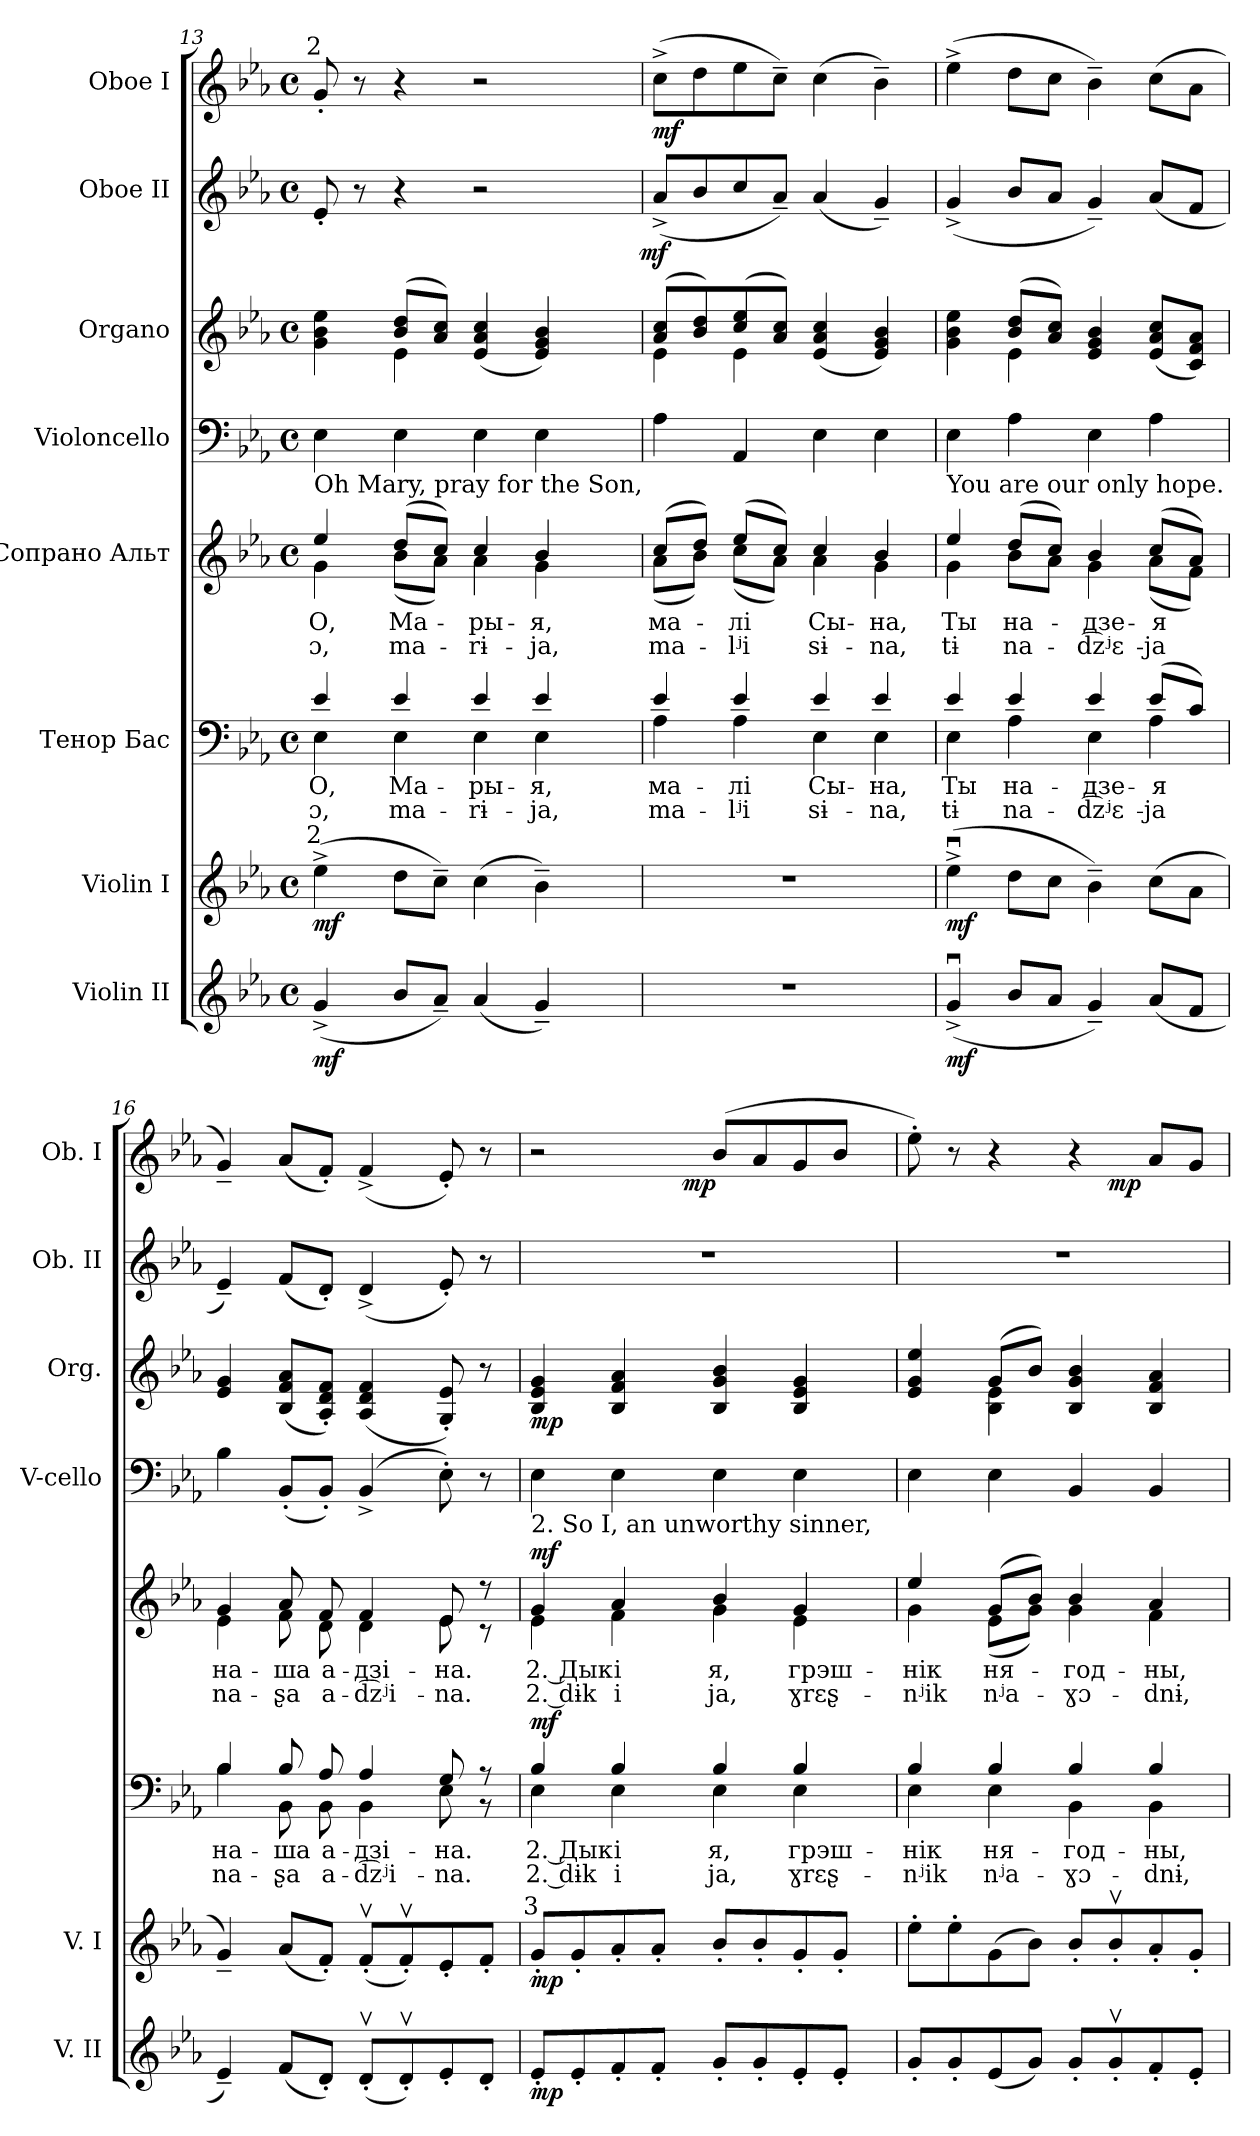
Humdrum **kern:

**kern	**dynam	**kern	**dynam	**kern	**text	**text	**dynam	**kern	**text	**text	**dynam	**kern	**kern	**dynam	**kern	**dynam	**kern	**dynam
*part8	*part8	*part7	*part7	*part6	*part6	*part6	*part6	*part5	*part5	*part5	*part5	*part4	*part3	*part3	*part2	*part2	*part1	*part1
*staff8	*staff8	*staff7	*staff7	*staff6	*staff6	*staff6	*staff6	*staff5	*staff5	*staff5	*staff5	*staff4	*staff3	*staff3	*staff2	*staff2	*staff1	*staff1
*I"Violin II	*	*I"Violin I	*	*I"Тенор Бас	*	*	*	*I"Сопрано Альт	*	*	*	*I"Violoncello	*I"Organo	*	*I"Oboe II	*	*I"Oboe I	*
*I'V. II	*	*I'V. I	*	*	*	*	*	*	*	*	*	*I'V-cello	*I'Org.	*	*I'Ob. II	*	*I'Ob. I	*
!!LO:LB:g=z
*clefG2	*	*clefG2	*	*clefF4	*	*	*	*clefG2	*	*	*	*clefF4	*clefG2	*	*clefG2	*	*clefG2	*
*k[b-e-a-]	*	*k[b-e-a-]	*	*k[b-e-a-]	*	*	*	*k[b-e-a-]	*	*	*	*k[b-e-a-]	*k[b-e-a-]	*	*k[b-e-a-]	*	*k[b-e-a-]	*
*E-:	*	*E-:	*	*E-:	*	*	*	*E-:	*	*	*	*E-:	*E-:	*	*E-:	*	*E-:	*
*M4/4	*	*M4/4	*	*M4/4	*	*	*	*M4/4	*	*	*	*M4/4	*M4/4	*	*M4/4	*	*M4/4	*
*met(c)	*	*met(c)	*	*met(c)	*	*	*	*met(c)	*	*	*	*met(c)	*met(c)	*	*met(c)	*	*met(c)	*
=13	=13	=13	=13	=13	=13	=13	=13	=13	=13	=13	=13	=13	=13	=13	=13	=13	=13	=13
!	!	!	!	!	!LO:LY:b:color=#000000	!LO:LY:b:color=#000000	!	!	!	!	!	!	!	!	!	!	!	!
*	*	*	*	*^	*	*	*	*	*	*	*	*	*	*	*	*	*	*
!	!	!	!	!	!	!LO:LY:b:color=#000000	!	!	!	!	!	!	!	!	!	!	!	!	!
!	!	!	!	!	!	!	!	!	!	!LO:LY:b:color=#000000	!LO:LY:b:color=#000000	!	!	!	!	!	!	!	!
*	*	*	*	*	*	*	*	*	*^	*	*	*	*	*	*	*	*	*	*
!	!	!	!	!	!	!	!	!	!	!	!	!	!	!	!	!	!	!	!LO:TX:a:cj:t=2	!
!	!	!	!	!	!	!	!	!	!LO:TX:a:t=Oh Mary, pray for the Son,	!	!	!	!	!	!	!	!	!	!	!
!	!	!LO:TX:a:cj:t=2	!	!	!	!	!	!	!	!	!	!	!	!	!	!	!	!	!	!
!	!	!	!	!	!	!	!	!	!	!	!LO:LY:b:color=#000000	!	!	!	!	!	!	!	!	!
*	*	*	*	*	*	*	*	*	*	*	*	*	*	*	*^	*	*^	*	*	*
(4g^i/	mf	(4ee-^i\	mf	4e-i/	4E-i\	О,	ɔ,	.	4ee-i/	4gi\	О,	ɔ,	.	4E-i\	4gi\ 4b-i 4ee-i	4ryy	.	8e-'i/	2ryy	.	8g'i/	.
.	.	.	.	.	.	.	.	.	.	.	.	.	.	.	.	.	.	8r	.	.	8r	.
!	!	!	!	!	!	!LO:LY:b:color=#000000	!LO:LY:b:color=#000000	!	!	!	!	!	!	!	!	!	!	!	!	!	!	!
!	!	!	!	!	!	!LO:LY:b:color=#000000	!	!	!	!	!	!	!	!	!	!	!	!	!	!	!	!
!	!	!	!	!	!	!	!	!	!	!	!LO:LY:b:color=#000000	!LO:LY:b:color=#000000	!	!	!	!	!	!	!	!	!	!
!	!	!	!	!	!	!	!	!	!	!	!LO:LY:b:color=#000000	!	!	!	!	!	!	!	!	!	!	!
8b-i/L	.	8ddi\L	.	4e-i/	4E-i\	Ма-	ma-	.	(8ddi/L	(8b-i\L	Ма-	ma-	.	4E-i\	(8b-i/ 8ddiL	4e-i\	.	4r	.	.	4r	.
8a-~i/J)	.	8cc~i\J)	.	.	.	.	.	.	8cci/J)	8a-i\J)	.	.	.	.	8a-i/ 8cciJ)	.	.	.	.	.	.	.
!	!	!	!	!	!	!LO:LY:b:color=#000000	!LO:LY:b:color=#000000	!	!	!	!	!	!	!	!	!	!	!	!	!	!	!
!	!	!	!	!	!	!LO:LY:b:color=#000000	!	!	!	!	!	!	!	!	!	!	!	!	!	!	!	!
!	!	!	!	!	!	!	!	!	!	!	!LO:LY:b:color=#000000	!LO:LY:b:color=#000000	!	!	!	!	!	!	!	!	!	!
!	!	!	!	!	!	!	!	!	!	!	!LO:LY:b:color=#000000	!	!	!	!	!	!	!	!	!	!	!
(4a-i/	.	(4cci\	.	4e-i/	4E-i\	-ры-	-rɨ-	.	4cci/	4a-i\	-ры-	-rɨ-	.	4E-i\	(4e-i/ 4a-i 4cci	2ryy	.	2r	4ryy	.	2r	.
!	!	!	!	!	!	!LO:LY:b:color=#000000	!LO:LY:b:color=#000000	!	!	!	!	!	!	!	!	!	!	!	!	!	!	!
!	!	!	!	!	!	!LO:LY:b:color=#000000	!	!	!	!	!	!	!	!	!	!	!	!	!	!	!	!
!	!	!	!	!	!	!	!	!	!	!	!LO:LY:b:color=#000000	!LO:LY:b:color=#000000	!	!	!	!	!	!	!	!	!	!
!	!	!	!	!	!	!	!	!	!	!	!LO:LY:b:color=#000000	!	!	!	!	!	!	!	!	!	!	!
4g~i/)	.	4b-~i\)	.	4e-i/	4E-i\	-я,	-ja,	.	4b-i/	4gi\	-я,	-ja,	.	4E-i\	4e-i/ 4gi 4b-i)	.	.	.	8ryy	.	.	.
.	.	.	.	.	.	.	.	.	.	.	.	.	.	.	.	.	.	.	16ryy	.	.	.
.	.	.	.	.	.	.	.	.	.	.	.	.	.	.	.	.	.	.	32ryy	.	.	.
.	.	.	.	.	.	.	.	.	.	.	.	.	.	.	.	.	.	.	64ryy	.	.	.
.	.	.	.	.	.	.	.	.	.	.	.	.	.	.	.	.	.	.	128...ryy	.	.	.
.	.	.	.	.	.	.	.	.	.	.	.	.	.	.	.	.	.	.	1024ryy	mf	.	.
*	*	*	*	*	*	*	*	*	*	*	*	*	*	*	*	*	*	*v	*v	*	*	*
=14	=14	=14	=14	=14	=14	=14	=14	=14	=14	=14	=14	=14	=14	=14	=14	=14	=14	=14	=14	=14	=14
*	*	*	*	*	*	*	*	*	*	*	*	*	*	*	*	*	*	*^	*	*	*
!	!	!	!	!	!	!LO:LY:b:color=#000000	!LO:LY:b:color=#000000	!	!	!	!	!	!	!	!	!	!	!	!	!	!	!
*	*	*	*	*	*	*	*	*	*	*	*	*	*	*	*	*	*	*v	*v	*	*	*
*	*	*	*	*	*	*	*	*	*	*	*	*	*	*	*	*	*	*^	*	*	*
!	!	!	!	!	!	!LO:LY:b:color=#000000	!	!	!	!	!	!	!	!	!	!	!	!	!	!	!	!
*	*	*	*	*	*	*	*	*	*	*	*	*	*	*	*	*	*	*v	*v	*	*	*
*	*	*	*	*	*	*	*	*	*	*	*	*	*	*	*	*	*	*^	*	*	*
!	!	!	!	!	!	!	!	!	!	!	!LO:LY:b:color=#000000	!LO:LY:b:color=#000000	!	!	!	!	!	!	!	!	!	!
*	*	*	*	*	*	*	*	*	*	*	*	*	*	*	*	*	*	*v	*v	*	*	*
*	*	*	*	*	*	*	*	*	*	*	*	*	*	*	*	*	*	*^	*	*	*
!	!	!	!	!	!	!	!	!	!	!	!LO:LY:b:color=#000000	!	!	!	!	!	!	!	!	!	!	!
*	*	*	*	*	*	*	*	*	*	*	*	*	*	*	*	*	*	*v	*v	*	*	*
1r	.	1r	.	4e-i/	4A-i\	ма-	ma-	.	(8cci/L	(8a-i\L	ма-	ma-	.	4A-i\	(8a-i/ 8cciL	4e-i\	.	(8a-^i/L	.	(8cc^i\L	mf
.	.	.	.	.	.	.	.	.	8ddi/J)	8b-i\J)	.	.	.	.	8b-i/ 8ddi)	.	.	8b-i/	.	8ddi\	.
!	!	!	!	!	!	!LO:LY:b:color=#000000	!LO:LY:b:color=#000000	!	!	!	!	!	!	!	!	!	!	!	!	!	!
!	!	!	!	!	!	!LO:LY:b:color=#000000	!	!	!	!	!	!	!	!	!	!	!	!	!	!	!
!	!	!	!	!	!	!	!	!	!	!	!LO:LY:b:color=#000000	!LO:LY:b:color=#000000	!	!	!	!	!	!	!	!	!
!	!	!	!	!	!	!	!	!	!	!	!LO:LY:b:color=#000000	!	!	!	!	!	!	!	!	!	!
.	.	.	.	4e-i/	4A-i\	-лі	-lʲi	.	(8ee-i/L	(8cci\L	-лі	-lʲi	.	4AA-i/	(8cci/ 8ee-i	4e-i\	.	8cci/	.	8ee-i\	.
.	.	.	.	.	.	.	.	.	8cci/J)	8a-i\J)	.	.	.	.	8a-i/ 8cciJ)	.	.	8a-~i/J)	.	8cc~i\J)	.
!	!	!	!	!	!	!LO:LY:b:color=#000000	!LO:LY:b:color=#000000	!	!	!	!	!	!	!	!	!	!	!	!	!	!
!	!	!	!	!	!	!LO:LY:b:color=#000000	!	!	!	!	!	!	!	!	!	!	!	!	!	!	!
!	!	!	!	!	!	!	!	!	!	!	!LO:LY:b:color=#000000	!LO:LY:b:color=#000000	!	!	!	!	!	!	!	!	!
!	!	!	!	!	!	!	!	!	!	!	!LO:LY:b:color=#000000	!	!	!	!	!	!	!	!	!	!
.	.	.	.	4e-i/	4E-i\	Сы-	sɨ-	.	4cci/	4a-i\	Сы-	sɨ-	.	4E-i\	(4e-i/ 4a-i 4cci	2ryy	.	(4a-i/	.	(4cci\	.
!	!	!	!	!	!	!LO:LY:b:color=#000000	!LO:LY:b:color=#000000	!	!	!	!	!	!	!	!	!	!	!	!	!	!
!	!	!	!	!	!	!LO:LY:b:color=#000000	!	!	!	!	!	!	!	!	!	!	!	!	!	!	!
!	!	!	!	!	!	!	!	!	!	!	!LO:LY:b:color=#000000	!LO:LY:b:color=#000000	!	!	!	!	!	!	!	!	!
!	!	!	!	!	!	!	!	!	!	!	!LO:LY:b:color=#000000	!	!	!	!	!	!	!	!	!	!
.	.	.	.	4e-i/	4E-i\	-на,	-na,	.	4b-i/	4gi\	-на,	-na,	.	4E-i\	4e-i/ 4gi 4b-i)	.	.	4g~i/)	.	4b-~i\)	.
=15	=15	=15	=15	=15	=15	=15	=15	=15	=15	=15	=15	=15	=15	=15	=15	=15	=15	=15	=15	=15	=15
!	!	!	!	!	!	!LO:LY:b:color=#000000	!LO:LY:b:color=#000000	!	!	!	!	!	!	!	!	!	!	!	!	!	!
!	!	!	!	!	!	!LO:LY:b:color=#000000	!	!	!	!	!	!	!	!	!	!	!	!	!	!	!
!	!	!	!	!	!	!	!	!	!	!	!LO:LY:b:color=#000000	!LO:LY:b:color=#000000	!	!	!	!	!	!	!	!	!
!	!	!	!	!	!	!	!	!	!LO:TX:a:t=You are our only hope.	!	!	!	!	!	!	!	!	!	!	!	!
!	!	!	!	!	!	!	!	!	!	!	!LO:LY:b:color=#000000	!	!	!	!	!	!	!	!	!	!
(4gu^i/	mf	(4ee-u^i\	mf	4e-i/	4E-i\	Ты	tɨ	.	4ee-i/	4gi\	Ты	tɨ	.	4E-i\	4gi\ 4b-i 4ee-i	4ryy	.	(4g^i/	.	(4ee-^i\	.
!	!	!	!	!	!	!LO:LY:b:color=#000000	!LO:LY:b:color=#000000	!	!	!	!	!	!	!	!	!	!	!	!	!	!
!	!	!	!	!	!	!LO:LY:b:color=#000000	!	!	!	!	!	!	!	!	!	!	!	!	!	!	!
!	!	!	!	!	!	!	!	!	!	!	!LO:LY:b:color=#000000	!LO:LY:b:color=#000000	!	!	!	!	!	!	!	!	!
!	!	!	!	!	!	!	!	!	!	!	!LO:LY:b:color=#000000	!	!	!	!	!	!	!	!	!	!
8b-i/L	.	8ddi\L	.	4e-i/	4A-i\	на-	na-	.	(8ddi/L	8b-i\L	на-	na-	.	4A-i\	(8b-i/ 8ddiL	4e-i\	.	8b-i/L	.	8ddi\L	.
8a-i/J	.	8cci\J	.	.	.	.	.	.	8cci/J)	8a-i\J	.	.	.	.	8a-i/ 8cciJ)	.	.	8a-i/J	.	8cci\J	.
!	!	!	!	!	!	!LO:LY:b:color=#000000	!LO:LY:b:color=#000000	!	!	!	!	!	!	!	!	!	!	!	!	!	!
!	!	!	!	!	!	!LO:LY:b:color=#000000	!	!	!	!	!	!	!	!	!	!	!	!	!	!	!
!	!	!	!	!	!	!	!	!	!	!	!LO:LY:b:color=#000000	!LO:LY:b:color=#000000	!	!	!	!	!	!	!	!	!
!	!	!	!	!	!	!	!	!	!	!	!LO:LY:b:color=#000000	!	!	!	!	!	!	!	!	!	!
4g~i/)	.	4b-~i\)	.	4e-i/	4E-i\	-дзе-	-d͡zʲɛ-	.	4b-i/	4gi\	-дзе-	-d͡zʲɛ-	.	4E-i\	4e-i/ 4gi 4b-i	2ryy	.	4g~i/)	.	4b-~i\)	.
!	!	!	!	!	!	!LO:LY:b:color=#000000	!LO:LY:b:color=#000000	!	!	!	!	!	!	!	!	!	!	!	!	!	!
!	!	!	!	!	!	!LO:LY:b:color=#000000	!	!	!	!	!	!	!	!	!	!	!	!	!	!	!
!	!	!	!	!	!	!	!	!	!	!	!LO:LY:b:color=#000000	!LO:LY:b:color=#000000	!	!	!	!	!	!	!	!	!
!	!	!	!	!	!	!	!	!	!	!	!LO:LY:b:color=#000000	!	!	!	!	!	!	!	!	!	!
(8a-i/L	.	(8cci\L	.	(8e-i/L	4A-i\	-я	-ja	.	(8cci/L	(8a-i\L	-я	-ja	.	4A-i\	(8e-i/ 8a-i 8cciL	.	.	(8a-i/L	.	(8cci\L	.
8fi/J	.	8a-i\J	.	8ci/J)	.	.	.	.	8a-i/J)	8fi\J)	.	.	.	.	8ci/ 8fi 8a-iJ)	.	.	8fi/J	.	8a-i\J	.
*	*	*	*	*	*	*	*	*	*	*	*	*	*	*	*v	*v	*	*	*	*	*
=16	=16	=16	=16	=16	=16	=16	=16	=16	=16	=16	=16	=16	=16	=16	=16	=16	=16	=16	=16	=16
!	!	!	!	!	!	!LO:LY:b:color=#000000	!LO:LY:b:color=#000000	!	!	!	!	!	!	!	!	!	!	!	!	!
!	!	!	!	!	!	!LO:LY:b:color=#000000	!	!	!	!	!	!	!	!	!	!	!	!	!	!
!	!	!	!	!	!	!	!	!	!	!	!LO:LY:b:color=#000000	!LO:LY:b:color=#000000	!	!	!	!	!	!	!	!
!	!	!	!	!	!	!	!	!	!	!	!LO:LY:b:color=#000000	!	!	!	!	!	!	!	!	!
4e-~i/)	.	4g~i/)	.	4B-i/	4B-i\	на-	na-	.	4gi/	4e-i\	на-	na-	.	4B-i\	4e-i/ 4gi	.	4e-~i/)	.	4g~i/)	.
!	!	!	!	!	!	!LO:LY:b:color=#000000	!LO:LY:b:color=#000000	!	!	!	!	!	!	!	!	!	!	!	!	!
!	!	!	!	!	!	!LO:LY:b:color=#000000	!	!	!	!	!	!	!	!	!	!	!	!	!	!
!	!	!	!	!	!	!	!	!	!	!	!LO:LY:b:color=#000000	!LO:LY:b:color=#000000	!	!	!	!	!	!	!	!
!	!	!	!	!	!	!	!	!	!	!	!LO:LY:b:color=#000000	!	!	!	!	!	!	!	!	!
(8fi/L	.	(8a-i/L	.	8B-i/	8BB-i\	-ша	-ʂa	.	8a-i/	8fi\	-ша	-ʂa	.	(8BB-'i/L	(8B-i/ 8fi 8a-iL	.	(8fi/L	.	(8a-i/L	.
!	!	!	!	!	!	!LO:LY:b:color=#000000	!LO:LY:b:color=#000000	!	!	!	!	!	!	!	!	!	!	!	!	!
!	!	!	!	!	!	!LO:LY:b:color=#000000	!	!	!	!	!	!	!	!	!	!	!	!	!	!
!	!	!	!	!	!	!	!	!	!	!	!LO:LY:b:color=#000000	!LO:LY:b:color=#000000	!	!	!	!	!	!	!	!
!	!	!	!	!	!	!	!	!	!	!	!LO:LY:b:color=#000000	!	!	!	!	!	!	!	!	!
8d'i/J)	.	8f'i/J)	.	8A-i/	8BB-i\	а-	a-	.	8fi/	8di\	а-	a-	.	8BB-'i/J)	8A-i/' 8di' 8fi'J)	.	8d'i/J)	.	8f'i/J)	.
!	!	!	!	!	!	!LO:LY:b:color=#000000	!LO:LY:b:color=#000000	!	!	!	!	!	!	!	!	!	!	!	!	!
!	!	!	!	!	!	!LO:LY:b:color=#000000	!	!	!	!	!	!	!	!	!	!	!	!	!	!
!	!	!	!	!	!	!	!	!	!	!	!LO:LY:b:color=#000000	!LO:LY:b:color=#000000	!	!	!	!	!	!	!	!
!	!	!	!	!	!	!	!	!	!	!	!LO:LY:b:color=#000000	!	!	!	!	!	!	!	!	!
(8dv'i/L	.	(8fv'i/L	.	4A-i/	4BB-i\	-дзі-	-d͡zʲi-	.	4fi/	4di\	-дзі-	-d͡zʲi-	.	(4BB-^i/	(4A-i/ 4di 4fi	.	(4d^i/	.	(4f^i/	.
8dv'i/)	.	8fv'i/)	.	.	.	.	.	.	.	.	.	.	.	.	.	.	.	.	.	.
!	!	!	!	!	!	!LO:LY:b:color=#000000	!LO:LY:b:color=#000000	!	!	!	!	!	!	!	!	!	!	!	!	!
!	!	!	!	!	!	!LO:LY:b:color=#000000	!	!	!	!	!	!	!	!	!	!	!	!	!	!
!	!	!	!	!	!	!	!	!	!	!	!LO:LY:b:color=#000000	!LO:LY:b:color=#000000	!	!	!	!	!	!	!	!
!	!	!	!	!	!	!	!	!	!	!	!LO:LY:b:color=#000000	!	!	!	!	!	!	!	!	!
8e-'i/	.	8e-'i/	.	8Gi/	8E-i\	-на.	-na.	.	8e-i/	8e-i\	-на.	-na.	.	8E-'i\)	8Gi/' 8e-i')	.	8e-'i/)	.	8e-'i/)	.
8d'i/J	.	8f'i/J	.	8r	8r	.	.	.	8r	8r	.	.	.	8r	8r	.	8r	.	8r	.
!!LO:PB:g=z
=17	=17	=17	=17	=17	=17	=17	=17	=17	=17	=17	=17	=17	=17	=17	=17	=17	=17	=17	=17	=17
!	!	!	!	!	!	!LO:LY:b:color=#000000	!LO:LY:b:color=#000000	!	!	!	!	!	!	!	!	!	!	!	!	!
!	!	!	!	!	!	!LO:LY:b:color=#000000	!	!	!	!	!	!	!	!	!	!	!	!	!	!
!	!	!	!	!	!	!	!	!	!	!	!LO:LY:b:color=#000000	!LO:LY:b:color=#000000	!	!	!	!	!	!	!	!
!	!	!	!	!	!	!	!	!	!	!	!	!	!	!	!	!	!	!	!LO:TX:a:cj:t=3	!
!	!	!	!	!	!	!	!	!	!LO:TX:a:t=2. So I, an unworthy sinner,	!	!	!	!	!	!	!	!	!	!	!
!	!	!LO:TX:a:cj:t=3	!	!	!	!	!	!	!	!	!	!	!	!	!	!	!	!	!	!
!	!	!	!	!	!	!	!	!	!	!	!LO:LY:b:color=#000000	!	!	!	!	!	!	!	!	!
*	*	*	*	*	*	*	*	*	*	*	*	*	*	*	*	*	*	*	*^	*
8e-'i/L	mp	8g'i/L	mp	4B-i/	4E-i\	2. Дык	2. dɨk	mf	4gi/	4e-i\	2. Дык	2. dɨk	mf	4E-i\	4B-i/ 4e-i 4gi	mp	1r	.	2r	4ryy	.
8e-'i/	.	8g'i/	.	.	.	.	.	.	.	.	.	.	.	.	.	.	.	.	.	.	.
!	!	!	!	!	!	!LO:LY:b:color=#000000	!LO:LY:b:color=#000000	!	!	!	!	!	!	!	!	!	!	!	!	!	!
!	!	!	!	!	!	!LO:LY:b:color=#000000	!	!	!	!	!	!	!	!	!	!	!	!	!	!	!
!	!	!	!	!	!	!	!	!	!	!	!LO:LY:b:color=#000000	!LO:LY:b:color=#000000	!	!	!	!	!	!	!	!	!
!	!	!	!	!	!	!	!	!	!	!	!LO:LY:b:color=#000000	!	!	!	!	!	!	!	!	!	!
8f'i/	.	8a-'i/	.	4B-i/	4E-i\	і	i	.	4a-i/	4fi\	і	i	.	4E-i\	4B-i/ 4fi 4a-i	.	.	.	.	8ryy	.
8f'i/J	.	8a-'i/J	.	.	.	.	.	.	.	.	.	.	.	.	.	.	.	.	.	32ryy	.
.	.	.	.	.	.	.	.	.	.	.	.	.	.	.	.	.	.	.	.	64ryy	.
.	.	.	.	.	.	.	.	.	.	.	.	.	.	.	.	.	.	.	.	512.ryy	.
.	.	.	.	.	.	.	.	.	.	.	.	.	.	.	.	.	.	.	.	2ryy	mp
!	!	!	!	!	!	!LO:LY:b:color=#000000	!LO:LY:b:color=#000000	!	!	!	!	!	!	!	!	!	!	!	!	!	!
!	!	!	!	!	!	!LO:LY:b:color=#000000	!	!	!	!	!	!	!	!	!	!	!	!	!	!	!
!	!	!	!	!	!	!	!	!	!	!	!LO:LY:b:color=#000000	!LO:LY:b:color=#000000	!	!	!	!	!	!	!	!	!
!	!	!	!	!	!	!	!	!	!	!	!LO:LY:b:color=#000000	!	!	!	!	!	!	!	!	!	!
8g'i/L	.	8b-'i/L	.	4B-i/	4E-i\	я,	ja,	.	4b-i/	4gi\	я,	ja,	.	4E-i\	4B-i/ 4gi 4b-i	.	.	.	(8b-i/L	.	.
8g'i/	.	8b-'i/	.	.	.	.	.	.	.	.	.	.	.	.	.	.	.	.	8a-i/	.	.
!	!	!	!	!	!	!LO:LY:b:color=#000000	!LO:LY:b:color=#000000	!	!	!	!	!	!	!	!	!	!	!	!	!	!
!	!	!	!	!	!	!LO:LY:b:color=#000000	!	!	!	!	!	!	!	!	!	!	!	!	!	!	!
!	!	!	!	!	!	!	!	!	!	!	!LO:LY:b:color=#000000	!LO:LY:b:color=#000000	!	!	!	!	!	!	!	!	!
!	!	!	!	!	!	!	!	!	!	!	!LO:LY:b:color=#000000	!	!	!	!	!	!	!	!	!	!
8e-'i/	.	8g'i/	.	4B-i/	4E-i\	грэш-	ɣrɛʂ-	.	4gi/	4e-i\	грэш-	ɣrɛʂ-	.	4E-i\	4B-i/ 4e-i 4gi	.	.	.	8gi/	.	.
8e-'i/J	.	8g'i/J	.	.	.	.	.	.	.	.	.	.	.	.	.	.	.	.	8b-i/J	.	.
.	.	.	.	.	.	.	.	.	.	.	.	.	.	.	.	.	.	.	.	16ryy	.
.	.	.	.	.	.	.	.	.	.	.	.	.	.	.	.	.	.	.	.	128ryy	.
.	.	.	.	.	.	.	.	.	.	.	.	.	.	.	.	.	.	.	.	256ryy	.
.	.	.	.	.	.	.	.	.	.	.	.	.	.	.	.	.	.	.	.	1024ryy	.
=18	=18	=18	=18	=18	=18	=18	=18	=18	=18	=18	=18	=18	=18	=18	=18	=18	=18	=18	=18	=18	=18
!	!	!	!	!	!	!LO:LY:b:color=#000000	!LO:LY:b:color=#000000	!	!	!	!	!	!	!	!	!	!	!	!	!	!
!	!	!	!	!	!	!LO:LY:b:color=#000000	!	!	!	!	!	!	!	!	!	!	!	!	!	!	!
!	!	!	!	!	!	!	!	!	!	!	!LO:LY:b:color=#000000	!LO:LY:b:color=#000000	!	!	!	!	!	!	!	!	!
!	!	!	!	!	!	!	!	!	!	!	!LO:LY:b:color=#000000	!	!	!	!	!	!	!	!	!	!
*	*	*	*	*	*	*	*	*	*	*	*	*	*	*	*^	*	*	*	*	*	*
8g'i/L	.	8ee-'i\L	.	4B-i/	4E-i\	-нік	-nʲik	.	4ee-i/	4gi\	-нік	-nʲik	.	4E-i\	4e-i/ 4gi 4ee-i	4ryy	.	1r	.	8ee-'i\)	2ryy	.
8g'i/	.	8ee-'i\	.	.	.	.	.	.	.	.	.	.	.	.	.	.	.	.	.	8r	.	.
!	!	!	!	!	!	!LO:LY:b:color=#000000	!LO:LY:b:color=#000000	!	!	!	!	!	!	!	!	!	!	!	!	!	!	!
!	!	!	!	!	!	!LO:LY:b:color=#000000	!	!	!	!	!	!	!	!	!	!	!	!	!	!	!	!
!	!	!	!	!	!	!	!	!	!	!	!LO:LY:b:color=#000000	!LO:LY:b:color=#000000	!	!	!	!	!	!	!	!	!	!
!	!	!	!	!	!	!	!	!	!	!	!LO:LY:b:color=#000000	!	!	!	!	!	!	!	!	!	!	!
(8e-i/	.	(8gi\	.	4B-i/	4E-i\	ня-	nʲa-	.	(8gi/L	(8e-i\L	ня-	nʲa-	.	4E-i\	(8gi/L	4B-i\ 4e-i	.	.	.	4r	.	.
8gi/J)	.	8b-i\J)	.	.	.	.	.	.	8b-i/J)	8gi\J)	.	.	.	.	8b-i/J)	.	.	.	.	.	.	.
!	!	!	!	!	!	!LO:LY:b:color=#000000	!LO:LY:b:color=#000000	!	!	!	!	!	!	!	!	!	!	!	!	!	!	!
!	!	!	!	!	!	!LO:LY:b:color=#000000	!	!	!	!	!	!	!	!	!	!	!	!	!	!	!	!
!	!	!	!	!	!	!	!	!	!	!	!LO:LY:b:color=#000000	!LO:LY:b:color=#000000	!	!	!	!	!	!	!	!	!	!
!	!	!	!	!	!	!	!	!	!	!	!LO:LY:b:color=#000000	!	!	!	!	!	!	!	!	!	!	!
8g'i/L	.	8b-'i/L	.	4B-i/	4BB-i\	-год-	-ɣɔ-	.	4b-i/	4gi\	-год-	-ɣɔ-	.	4BB-i/	4B-i/ 4gi 4b-i	2ryy	.	.	.	4r	8ryy	.
8gv'i/	.	8b-v'i/	.	.	.	.	.	.	.	.	.	.	.	.	.	.	.	.	.	.	4.ryy	mp
!	!	!	!	!	!	!LO:LY:b:color=#000000	!LO:LY:b:color=#000000	!	!	!	!	!	!	!	!	!	!	!	!	!	!	!
!	!	!	!	!	!	!LO:LY:b:color=#000000	!	!	!	!	!	!	!	!	!	!	!	!	!	!	!	!
!	!	!	!	!	!	!	!	!	!	!	!LO:LY:b:color=#000000	!LO:LY:b:color=#000000	!	!	!	!	!	!	!	!	!	!
!	!	!	!	!	!	!	!	!	!	!	!LO:LY:b:color=#000000	!	!	!	!	!	!	!	!	!	!	!
8f'i/	.	8a-'i/	.	4B-i/	4BB-i\	-ны,	-dnɨ,	.	4a-i/	4fi\	-ны,	-dnɨ,	.	4BB-i/	4B-i/ 4fi 4a-i	.	.	.	.	8a-i/L	.	.
8e-'i/J	.	8g'i/J	.	.	.	.	.	.	.	.	.	.	.	.	.	.	.	.	.	8gi/J	.	.
*	*	*	*	*v	*v	*	*	*	*	*	*	*	*	*	*v	*v	*	*	*	*v	*v	*
*	*	*	*	*	*	*	*	*v	*v	*	*	*	*	*	*	*	*	*	*
=	=	=	=	=	=	=	=	=	=	=	=	=	=	=	=	=	=	=
*-	*-	*-	*-	*-	*-	*-	*-	*-	*-	*-	*-	*-	*-	*-	*-	*-	*-	*-
